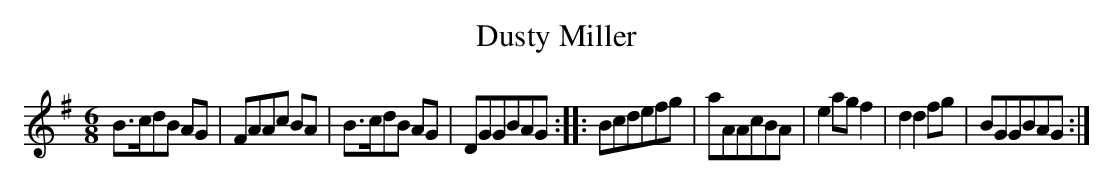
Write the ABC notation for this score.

X:1
T:Dusty Miller
M:6/8
L:1/8
K:G
B>cdB AG|FAAc BA|B>cdB AG|DGGBAG:||:Bcdefg|aAAcBA|e2agf2|d2d2fg|BGGBAG:|
